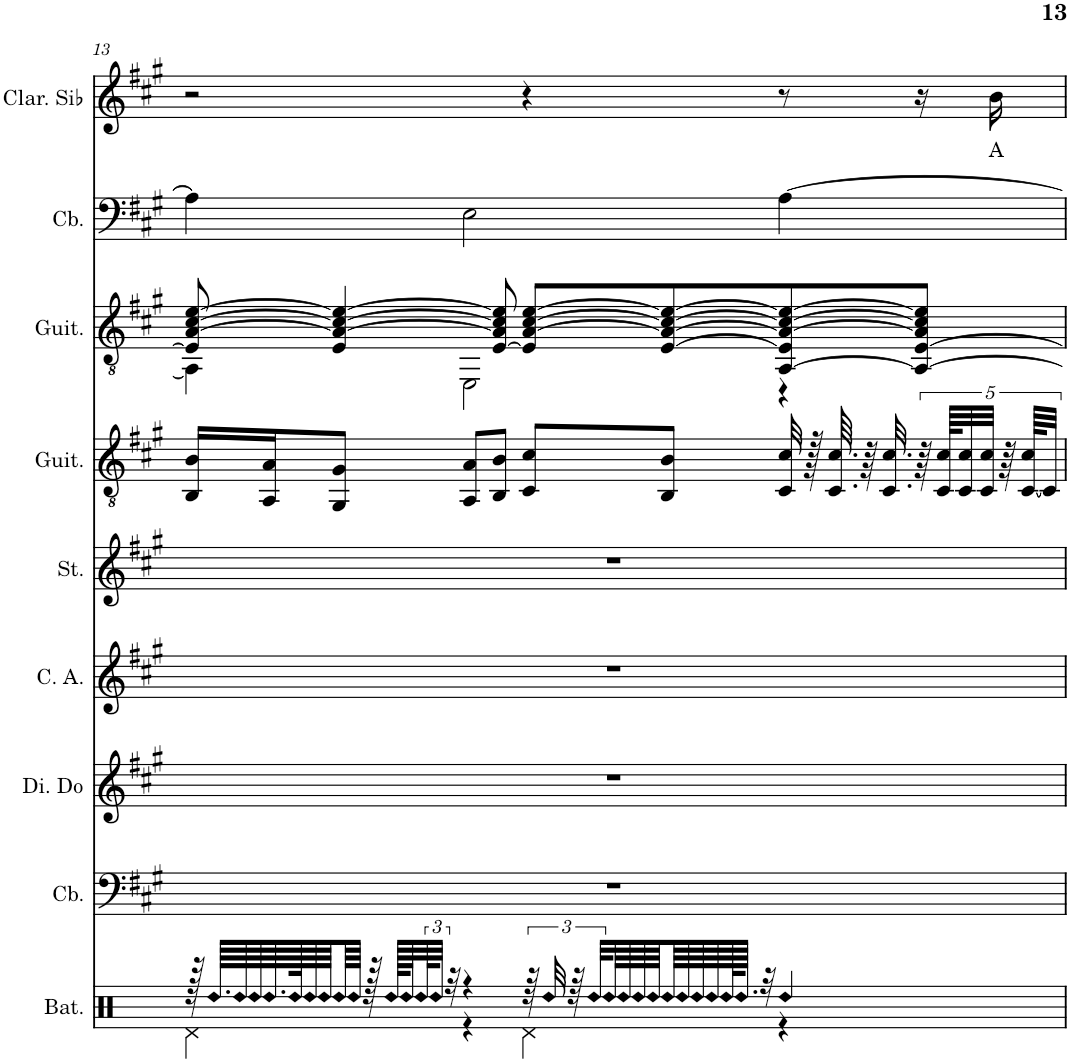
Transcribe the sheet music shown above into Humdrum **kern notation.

**kern	**kern	**kern	**kern	**kern	**kern	**kern	**kern	**kern	**text
*part9	*part8	*part7	*part6	*part5	*part4	*part3	*part2	*part1	*part1
*staff9	*staff8	*staff7	*staff6	*staff5	*staff4	*staff3	*staff2	*staff1	*staff1
*I"Batterie, Drums	*I"Contrebasse, Acoustic Bass	*I"Dizi en Do, Piccolo	*I"Cor anglais, English Horn	*I"Cordes, String Ensemble 2	*I"Guitare acoustique, Acoustic Guitar (steel)	*I"Guitare classique, Acoustic Guitar (nylon)	*I"Contrebasse, Acoustic Bass	*I"Clarinette en Sib	*
*I'Bat.	*I'Cb.	*I'Di. Do	*I'C. A.	*I'St.	*I'Guit.	*I'Guit.	*I'Cb.	*I'Clar. Sib	*
!!LO:PB:g=z
*clefX	*clefF4	*clefG2	*clefG2	*clefG2	*clefGv2	*clefGv2	*clefF4	*clefG2	*
*	*Trd7c12	*Trd-7c-12	*Trd4c7	*	*	*	*Trd7c12	*Trd1c2	*
*k[]	*k[f#c#g#]	*k[f#c#g#]	*k[f#c#g#]	*k[f#c#g#]	*k[f#c#g#]	*k[f#c#g#]	*k[f#c#g#]	*k[f#c#g#]	*
*M4/4	*M4/4	*M4/4	*M4/4	*M4/4	*M4/4	*M4/4	*M4/4	*M4/4	*
=13	=13	=13	=13	=13	=13	=13	=13	=13	=13
*^	*	*	*	*	*	*^	*	*	*
128r	4Rd\	1r	1r	1r	1r	16BB/ 16B/LL	8E/] [8A/ [8c#/ [8e/	4AA\]	4A\]	2r	.
!LO:N:head=diamond	!	!	!	!	!	!	!	!	!	!	!
64.Rdd/LLLL	.	.	.	.	.	.	.	.	.	.	.
!LO:N:head=diamond	!	!	!	!	!	!	!	!	!	!	!
64Rdd/	.	.	.	.	.	.	.	.	.	.	.
!LO:N:head=diamond	!	!	!	!	!	!	!	!	!	!	!
64Rdd/	.	.	.	.	.	.	.	.	.	.	.
!LO:N:head=diamond	!	!	!	!	!	!	!	!	!	!	!
64.Rdd/	.	.	.	.	.	16AA/ 16A/J	.	.	.	.	.
!LO:N:head=diamond	!	!	!	!	!	!	!	!	!	!	!
128Rdd/K	.	.	.	.	.	.	.	.	.	.	.
!LO:N:head=diamond	!	!	!	!	!	!	!	!	!	!	!
64Rdd/	.	.	.	.	.	.	.	.	.	.	.
!LO:N:head=diamond	!	!	!	!	!	!	!	!	!	!	!
64Rdd/	.	.	.	.	.	.	.	.	.	.	.
!LO:N:head=diamond	!	!	!	!	!	!	!	!	!	!	!
64Rdd/	.	.	.	.	.	8GG#/ 8G#/J	4E/ 4A/_ 4c#/_ 4e/_	.	.	.	.
!LO:N:head=diamond	!	!	!	!	!	!	!	!	!	!	!
64Rdd/JJJJ	.	.	.	.	.	.	.	.	.	.	.
128r	.	.	.	.	.	.	.	.	.	.	.
!LO:N:head=diamond	!	!	!	!	!	!	!	!	!	!	!
128Rdd/KLLLL	.	.	.	.	.	.	.	.	.	.	.
!LO:N:head=diamond	!	!	!	!	!	!	!	!	!	!	!
64Rdd/	.	.	.	.	.	.	.	.	.	.	.
!LO:N:head=diamond	!	!	!	!	!	!	!	!	!	!	!
96Rdd/J	.	.	.	.	.	.	.	.	.	.	.
!LO:N:head=diamond	!	!	!	!	!	!	!	!	!	!	!
48Rdd/JJJ	.	.	.	.	.	.	.	.	.	.	.
32r	.	.	.	.	.	.	.	.	.	.	.
4r	4r	.	.	.	.	8AA/ 8A/L	.	2EE\	2E\	.	.
.	.	.	.	.	.	8BB/ 8B/J	[8E/ 8A/] 8c#/] 8e/]	.	.	.	.
96r	4Rd\	.	.	.	.	8C#/ 8c#/L	8E/] [8A/ [8c#/ [8e/L	.	.	4r	.
!LO:N:head=diamond	!	!	!	!	!	!	!	!	!	!	!
48Rdd/	.	.	.	.	.	.	.	.	.	.	.
96r	.	.	.	.	.	.	.	.	.	.	.
!LO:N:head=diamond	!	!	!	!	!	!	!	!	!	!	!
48Rdd/LLL	.	.	.	.	.	.	.	.	.	.	.
!LO:N:head=diamond	!	!	!	!	!	!	!	!	!	!	!
64Rdd/L	.	.	.	.	.	.	.	.	.	.	.
!LO:N:head=diamond	!	!	!	!	!	!	!	!	!	!	!
64Rdd/	.	.	.	.	.	.	.	.	.	.	.
!LO:N:head=diamond	!	!	!	!	!	!	!	!	!	!	!
64Rdd/	.	.	.	.	.	.	.	.	.	.	.
!LO:N:head=diamond	!	!	!	!	!	!	!	!	!	!	!
64Rdd/	.	.	.	.	.	.	.	.	.	.	.
!LO:N:head=diamond	!	!	!	!	!	!	!	!	!	!	!
64Rdd/	.	.	.	.	.	8BB/ 8B/J	[8E/ 8A/_ 8c#/_ 8e/_	.	.	.	.
!LO:N:head=diamond	!	!	!	!	!	!	!	!	!	!	!
64Rdd/	.	.	.	.	.	.	.	.	.	.	.
!LO:N:head=diamond	!	!	!	!	!	!	!	!	!	!	!
64Rdd/	.	.	.	.	.	.	.	.	.	.	.
!LO:N:head=diamond	!	!	!	!	!	!	!	!	!	!	!
64Rdd/	.	.	.	.	.	.	.	.	.	.	.
!LO:N:head=diamond	!	!	!	!	!	!	!	!	!	!	!
128Rdd/K	.	.	.	.	.	.	.	.	.	.	.
!LO:N:head=diamond	!	!	!	!	!	!	!	!	!	!	!
64.Rdd/JJJJ	.	.	.	.	.	.	.	.	.	.	.
32r	.	.	.	.	.	.	.	.	.	.	.
!LO:N:head=diamond	!	!	!	!	!	!	!	!	!	!	!
4Rdd/	4r	.	.	.	.	32C#/ 32c#/	[8AA/ 8E/] 8A/_ 8c#/_ 8e/_	4r	[4A\	8r	.
.	.	.	.	.	.	128r	.	.	.	.	.
.	.	.	.	.	.	64.C#/ 64.c#/	.	.	.	.	.
.	.	.	.	.	.	64r	.	.	.	.	.
.	.	.	.	.	.	32.C#/ 32.c#/	.	.	.	.	.
.	.	.	.	.	.	80r	8AA/_ [8E/ 8A/] 8c#/] 8e/]J	.	.	16r	.
.	.	.	.	.	.	80C#/ 80c#/KLLL	.	.	.	.	.
.	.	.	.	.	.	40C#/ 40c#/	.	.	.	.	.
.	.	.	.	.	.	40C#/ 40c#/JJJ	.	.	.	.	.
!	!	!	!	!	!	!	!	!	!	!	!LO:LY:b
.	.	.	.	.	.	.	.	.	.	16b\	A
.	.	.	.	.	.	80r	.	.	.	.	.
.	.	.	.	.	.	[80C#/ 80c#/KLLL	.	.	.	.	.
.	.	.	.	.	.	40C#/JJJ]	.	.	.	.	.
*v	*v	*	*	*	*	*	*v	*v	*	*	*
=	=	=	=	=	=	=	=	=	=
*-	*-	*-	*-	*-	*-	*-	*-	*-	*-
